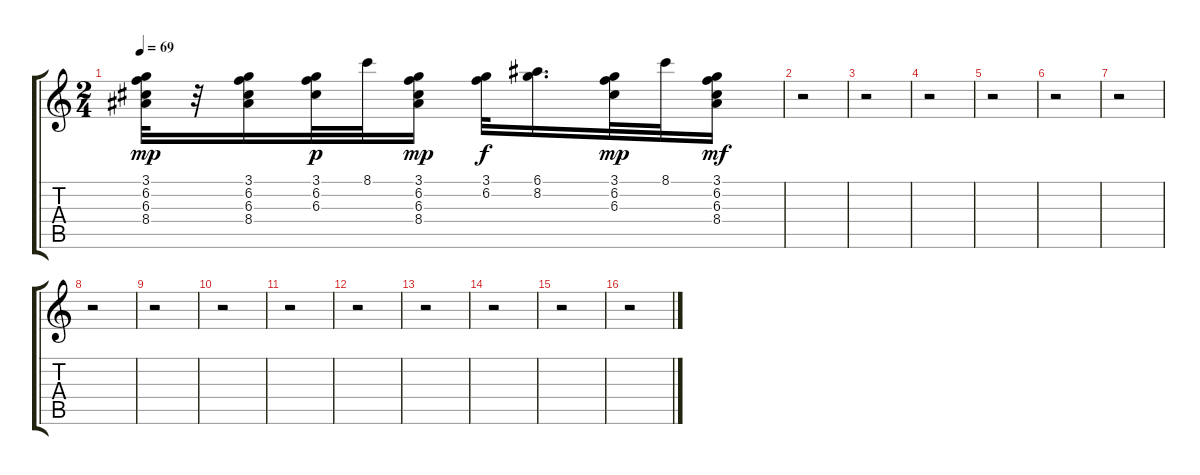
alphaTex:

\track "" {instrument acousticguitarsteel}
\staff {score tabs}
\tuning (E4 B3 G3 D3 A2 E2) {hide}
\ts (2 4)
\tempo 69
\clef g2
\ks c
(3.1 6.2 6.3 8.4).32{dy mp} r.32 (3.1 6.2 6.3 8.4).16 (3.1 6.2 6.3).32{dy p} 8.1.32 (3.1 6.2 6.3 8.4).16{dy mp} (3.1 6.2).32{dy f} (6.1 8.2).16{d} (3.1 6.2 6.3).32{dy mp} 8.1.32 (3.1 6.2 6.3 8.4).16{dy mf} |
r.2 |
r.2 |
r.2 |
r.2 |
r.2 |
r.2 |
r.2 |
r.2 |
r.2 |
r.2 |
r.2 |
r.2 |
r.2 |
r.2 |
r.2
